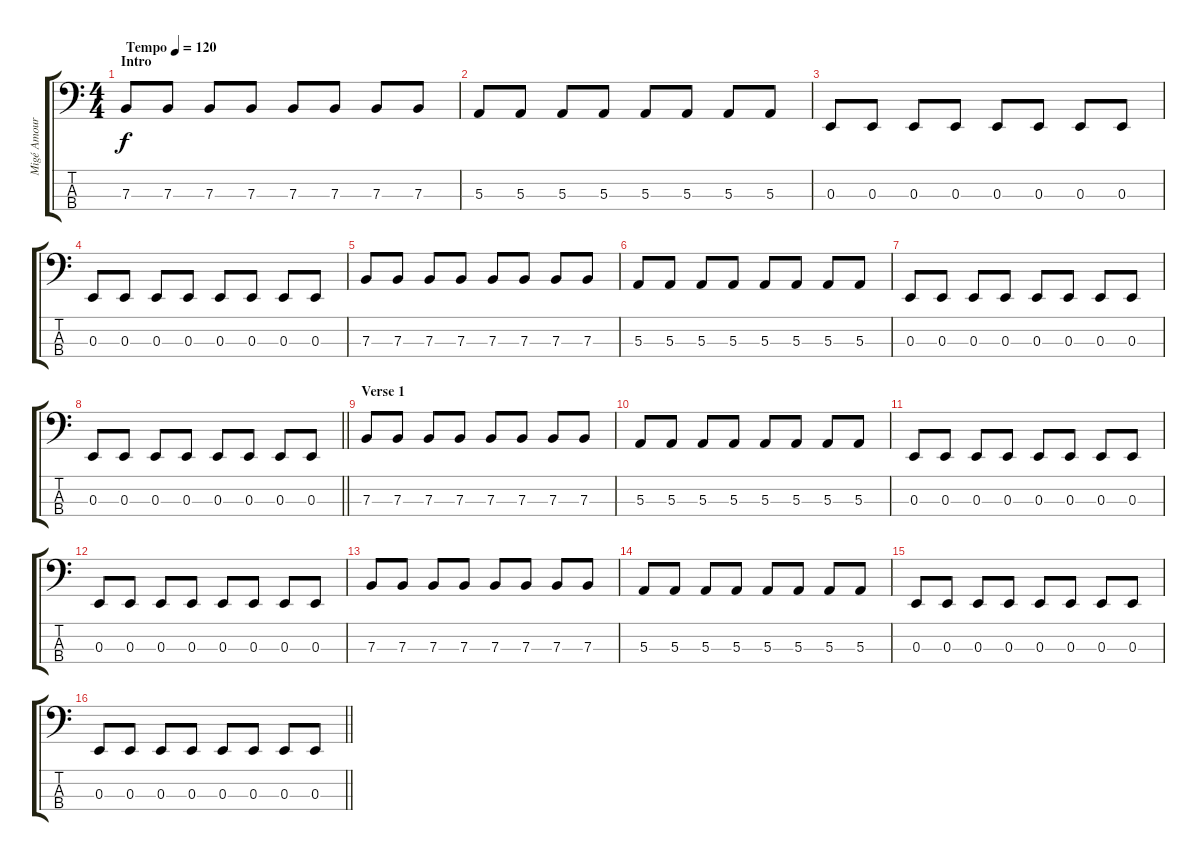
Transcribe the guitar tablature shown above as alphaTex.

\track ("Migé Amour (Bass)" "Migé Amour") {instrument electricbassfinger}
\staff {score tabs}
\tuning (D2 A1 E1 B0) {hide}
\ts (4 4)
\section ("" "Intro")
\tempo (120 "Tempo")
\clef f4
\ks c
7.3.8{dy f instrument electricbassfinger} 7.3.8 7.3.8 7.3.8 7.3.8 7.3.8 7.3.8 7.3.8 |
5.3.8 5.3.8 5.3.8 5.3.8 5.3.8 5.3.8 5.3.8 5.3.8 |
0.3.8 0.3.8 0.3.8 0.3.8 0.3.8 0.3.8 0.3.8 0.3.8 |
0.3.8 0.3.8 0.3.8 0.3.8 0.3.8 0.3.8 0.3.8 0.3.8 |
7.3.8 7.3.8 7.3.8 7.3.8 7.3.8 7.3.8 7.3.8 7.3.8 |
5.3.8 5.3.8 5.3.8 5.3.8 5.3.8 5.3.8 5.3.8 5.3.8 |
0.3.8 0.3.8 0.3.8 0.3.8 0.3.8 0.3.8 0.3.8 0.3.8 |
\barLineRight lightlight
0.3.8 0.3.8 0.3.8 0.3.8 0.3.8 0.3.8 0.3.8 0.3.8 |
\section ("" "Verse 1")
7.3.8 7.3.8 7.3.8 7.3.8 7.3.8 7.3.8 7.3.8 7.3.8 |
5.3.8 5.3.8 5.3.8 5.3.8 5.3.8 5.3.8 5.3.8 5.3.8 |
0.3.8 0.3.8 0.3.8 0.3.8 0.3.8 0.3.8 0.3.8 0.3.8 |
0.3.8 0.3.8 0.3.8 0.3.8 0.3.8 0.3.8 0.3.8 0.3.8 |
7.3.8 7.3.8 7.3.8 7.3.8 7.3.8 7.3.8 7.3.8 7.3.8 |
5.3.8 5.3.8 5.3.8 5.3.8 5.3.8 5.3.8 5.3.8 5.3.8 |
0.3.8 0.3.8 0.3.8 0.3.8 0.3.8 0.3.8 0.3.8 0.3.8 |
\barLineRight lightlight
0.3.8 0.3.8 0.3.8 0.3.8 0.3.8 0.3.8 0.3.8 0.3.8
